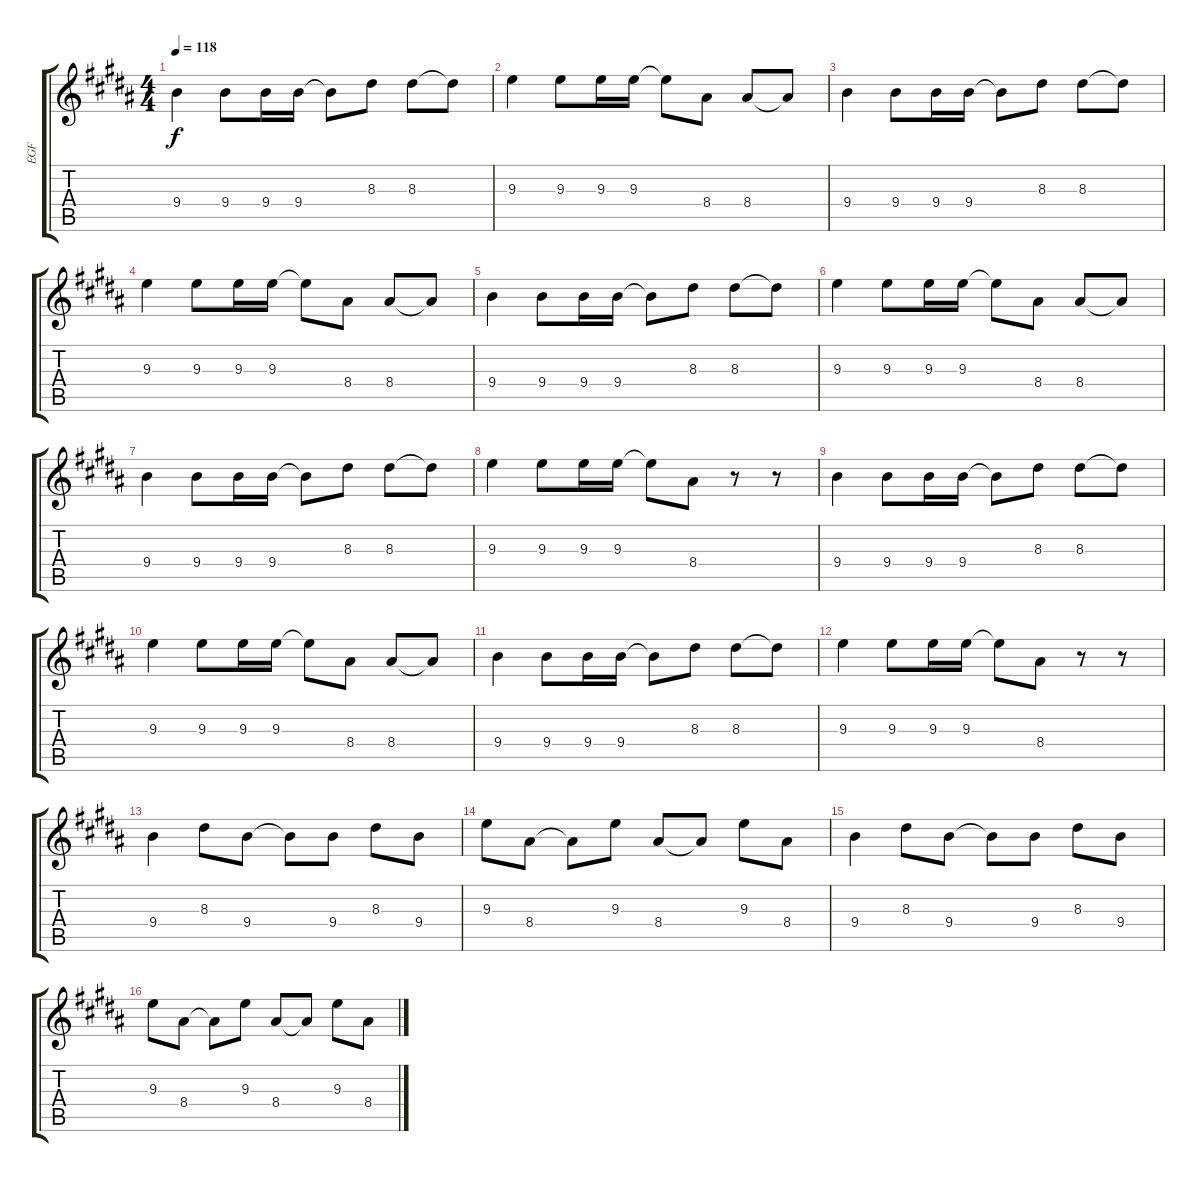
\track ("EGF" "EGF") {instrument overdrivenguitar}
\staff {score tabs}
\tuning (E4 B3 G3 D3 A2 E2) {hide}
\ts (4 4)
\tempo 118
\clef g2
\ks b
9.4.4{dy f instrument overdrivenguitar} 9.4.8 9.4.16 9.4.16 9.4{t}.8 8.3.8 8.3.8 8.3{t}.8 |
9.3.4 9.3.8 9.3.16 9.3.16 9.3{t}.8 8.4.8 8.4.8 8.4{t}.8 |
9.4.4 9.4.8 9.4.16 9.4.16 9.4{t}.8 8.3.8 8.3.8 8.3{t}.8 |
9.3.4 9.3.8 9.3.16 9.3.16 9.3{t}.8 8.4.8 8.4.8 8.4{t}.8 |
9.4.4 9.4.8 9.4.16 9.4.16 9.4{t}.8 8.3.8 8.3.8 8.3{t}.8 |
9.3.4 9.3.8 9.3.16 9.3.16 9.3{t}.8 8.4.8 8.4.8 8.4{t}.8 |
9.4.4 9.4.8 9.4.16 9.4.16 9.4{t}.8 8.3.8 8.3.8 8.3{t}.8 |
9.3.4 9.3.8 9.3.16 9.3.16 9.3{t}.8 8.4.8 r.8 r.8 |
9.4.4 9.4.8 9.4.16 9.4.16 9.4{t}.8 8.3.8 8.3.8 8.3{t}.8 |
9.3.4 9.3.8 9.3.16 9.3.16 9.3{t}.8 8.4.8 8.4.8 8.4{t}.8 |
9.4.4 9.4.8 9.4.16 9.4.16 9.4{t}.8 8.3.8 8.3.8 8.3{t}.8 |
9.3.4 9.3.8 9.3.16 9.3.16 9.3{t}.8 8.4.8 r.8 r.8 |
9.4.4{instrument electricguitarclean} 8.3.8 9.4.8 9.4{t}.8 9.4.8 8.3.8 9.4.8 |
9.3.8 8.4.8 8.4{t}.8 9.3.8 8.4.8 8.4{t}.8 9.3.8 8.4.8 |
9.4.4{instrument electricguitarclean} 8.3.8 9.4.8 9.4{t}.8 9.4.8 8.3.8 9.4.8 |
9.3.8 8.4.8 8.4{t}.8 9.3.8 8.4.8 8.4{t}.8 9.3.8 8.4.8
